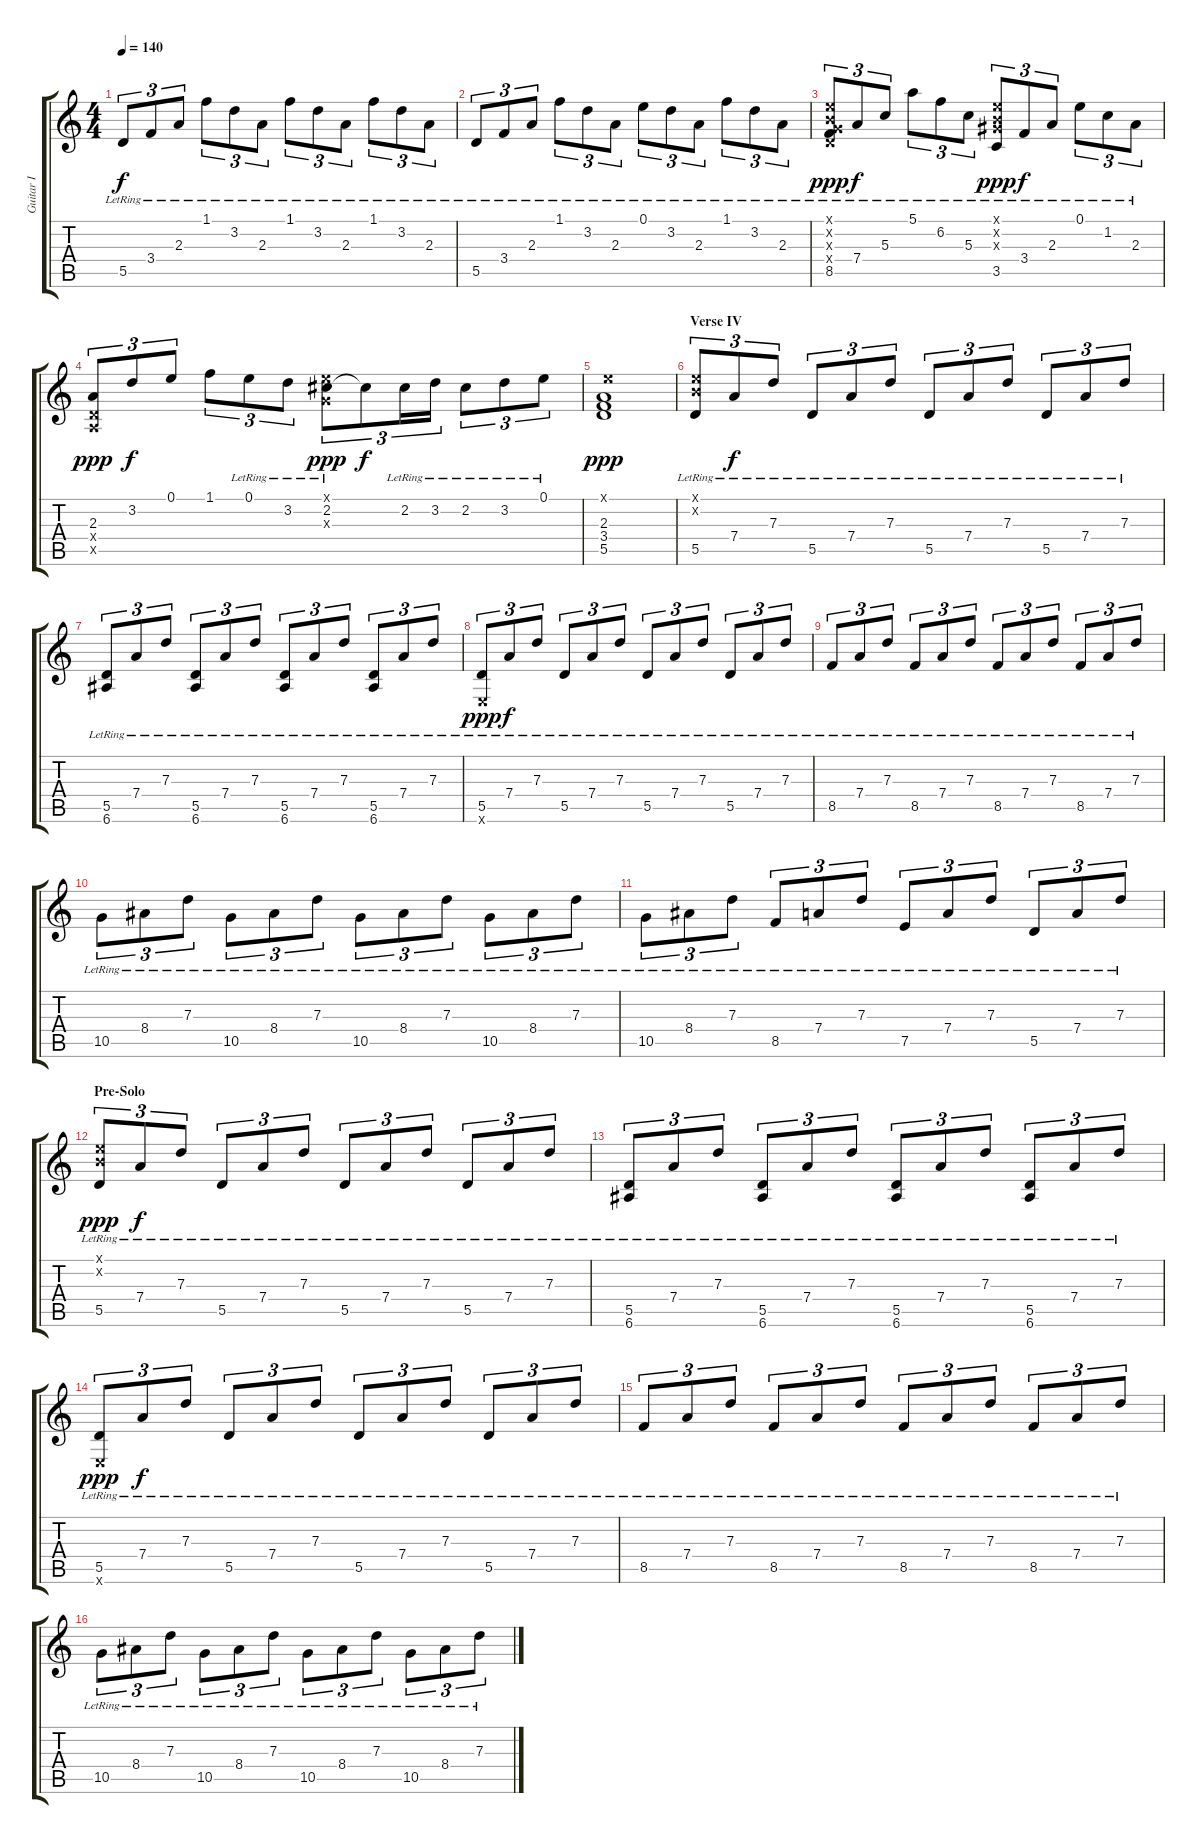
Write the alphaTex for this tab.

\track ("Guitar I" "Guitar I") {instrument distortionguitar}
\staff {score tabs}
\tuning (E4 B3 G3 D3 A2 E2) {hide}
\ts (4 4)
\tempo 140
\clef g2
\ks c
5.5{lr}.8{tu (3 2) dy f} 3.4{lr}.8{tu (3 2)} 2.3{lr}.8{tu (3 2)} 1.1{lr}.8{tu (3 2)} 3.2{lr}.8{tu (3 2)} 2.3{lr}.8{tu (3 2)} 1.1{lr}.8{tu (3 2)} 3.2{lr}.8{tu (3 2)} 2.3{lr}.8{tu (3 2)} 1.1{lr}.8{tu (3 2)} 3.2{lr}.8{tu (3 2)} 2.3{lr}.8{tu (3 2)} |
5.5{lr}.8{tu (3 2)} 3.4{lr}.8{tu (3 2)} 2.3{lr}.8{tu (3 2)} 1.1{lr}.8{tu (3 2)} 3.2{lr}.8{tu (3 2)} 2.3{lr}.8{tu (3 2)} 0.1{lr}.8{tu (3 2)} 3.2{lr}.8{tu (3 2)} 2.3{lr}.8{tu (3 2)} 1.1{lr}.8{tu (3 2)} 3.2{lr}.8{tu (3 2)} 2.3{lr}.8{tu (3 2)} |
(0.1{x} 0.2{x} 0.3{x} 0.4{x} 8.5{lr}).8{tu (3 2) dy ppp} 7.4{lr}.8{tu (3 2) dy f} 5.3{lr}.8{tu (3 2)} 5.1{lr}.8{tu (3 2)} 6.2{lr}.8{tu (3 2)} 5.3{lr}.8{tu (3 2)} (0.1{x} 0.2{x} 1.3{x} 3.5{lr}).8{tu (3 2) dy ppp} 3.4{lr}.8{tu (3 2) dy f} 2.3{lr}.8{tu (3 2)} 0.1{lr}.8{tu (3 2)} 1.2{lr}.8{tu (3 2)} 2.3{lr}.8{tu (3 2)} |
(2.3 0.4{x} 0.5{x}).8{tu (3 2) dy ppp} 3.2.8{tu (3 2) dy f} 0.1.8{tu (3 2)} 1.1.8{tu (3 2)} 0.1{lr}.8{tu (3 2)} 3.2{lr}.8{tu (3 2)} (0.1{x} 2.2{lr} 0.3{x}).8{tu (3 2) dy ppp} 2.2{t}.8{tu (3 2) dy f} 2.2{lr}.16{tu (3 2)} 3.2{lr}.16{tu (3 2)} 2.2{lr}.8{tu (3 2)} 3.2{lr}.8{tu (3 2)} 0.1{lr}.8{tu (3 2)} |
(0.1{x} 2.3 3.4 5.5).1{dy ppp instrument distortionguitar} |
\section ("" "Verse IV")
(0.1{x} 0.2{x} 5.5{lr}).8{tu (3 2)} 7.4{lr}.8{tu (3 2) dy f} 7.3{lr}.8{tu (3 2)} 5.5{lr}.8{tu (3 2)} 7.4{lr}.8{tu (3 2)} 7.3{lr}.8{tu (3 2)} 5.5{lr}.8{tu (3 2)} 7.4{lr}.8{tu (3 2)} 7.3{lr}.8{tu (3 2)} 5.5{lr}.8{tu (3 2)} 7.4{lr}.8{tu (3 2)} 7.3{lr}.8{tu (3 2)} |
(5.5{lr} 6.6{lr}).8{tu (3 2)} 7.4{lr}.8{tu (3 2)} 7.3{lr}.8{tu (3 2)} (5.5{lr} 6.6{lr}).8{tu (3 2)} 7.4{lr}.8{tu (3 2)} 7.3{lr}.8{tu (3 2)} (5.5{lr} 6.6{lr}).8{tu (3 2)} 7.4{lr}.8{tu (3 2)} 7.3{lr}.8{tu (3 2)} (5.5{lr} 6.6{lr}).8{tu (3 2)} 7.4{lr}.8{tu (3 2)} 7.3{lr}.8{tu (3 2)} |
(5.5{lr} 0.6{x}).8{tu (3 2) dy ppp} 7.4{lr}.8{tu (3 2) dy f} 7.3{lr}.8{tu (3 2)} 5.5{lr}.8{tu (3 2)} 7.4{lr}.8{tu (3 2)} 7.3{lr}.8{tu (3 2)} 5.5{lr}.8{tu (3 2)} 7.4{lr}.8{tu (3 2)} 7.3{lr}.8{tu (3 2)} 5.5{lr}.8{tu (3 2)} 7.4{lr}.8{tu (3 2)} 7.3{lr}.8{tu (3 2)} |
8.5{lr}.8{tu (3 2)} 7.4{lr}.8{tu (3 2)} 7.3{lr}.8{tu (3 2)} 8.5{lr}.8{tu (3 2)} 7.4{lr}.8{tu (3 2)} 7.3{lr}.8{tu (3 2)} 8.5{lr}.8{tu (3 2)} 7.4{lr}.8{tu (3 2)} 7.3{lr}.8{tu (3 2)} 8.5{lr}.8{tu (3 2)} 7.4{lr}.8{tu (3 2)} 7.3{lr}.8{tu (3 2)} |
10.5{lr}.8{tu (3 2)} 8.4{lr}.8{tu (3 2)} 7.3{lr}.8{tu (3 2)} 10.5{lr}.8{tu (3 2)} 8.4{lr}.8{tu (3 2)} 7.3{lr}.8{tu (3 2)} 10.5{lr}.8{tu (3 2)} 8.4{lr}.8{tu (3 2)} 7.3{lr}.8{tu (3 2)} 10.5{lr}.8{tu (3 2)} 8.4{lr}.8{tu (3 2)} 7.3{lr}.8{tu (3 2)} |
10.5{lr}.8{tu (3 2)} 8.4{lr}.8{tu (3 2)} 7.3{lr}.8{tu (3 2)} 8.5{lr}.8{tu (3 2)} 7.4{lr}.8{tu (3 2)} 7.3{lr}.8{tu (3 2)} 7.5{lr}.8{tu (3 2)} 7.4{lr}.8{tu (3 2)} 7.3{lr}.8{tu (3 2)} 5.5{lr}.8{tu (3 2)} 7.4{lr}.8{tu (3 2)} 7.3{lr}.8{tu (3 2)} |
\section ("" "Pre-Solo")
(0.1{x} 0.2{x} 5.5{lr}).8{tu (3 2) dy ppp} 7.4{lr}.8{tu (3 2) dy f} 7.3{lr}.8{tu (3 2)} 5.5{lr}.8{tu (3 2)} 7.4{lr}.8{tu (3 2)} 7.3{lr}.8{tu (3 2)} 5.5{lr}.8{tu (3 2)} 7.4{lr}.8{tu (3 2)} 7.3{lr}.8{tu (3 2)} 5.5{lr}.8{tu (3 2)} 7.4{lr}.8{tu (3 2)} 7.3{lr}.8{tu (3 2)} |
(5.5{lr} 6.6{lr}).8{tu (3 2)} 7.4{lr}.8{tu (3 2)} 7.3{lr}.8{tu (3 2)} (5.5{lr} 6.6{lr}).8{tu (3 2)} 7.4{lr}.8{tu (3 2)} 7.3{lr}.8{tu (3 2)} (5.5{lr} 6.6{lr}).8{tu (3 2)} 7.4{lr}.8{tu (3 2)} 7.3{lr}.8{tu (3 2)} (5.5{lr} 6.6{lr}).8{tu (3 2)} 7.4{lr}.8{tu (3 2)} 7.3{lr}.8{tu (3 2)} |
(5.5{lr} 0.6{x}).8{tu (3 2) dy ppp} 7.4{lr}.8{tu (3 2) dy f} 7.3{lr}.8{tu (3 2)} 5.5{lr}.8{tu (3 2)} 7.4{lr}.8{tu (3 2)} 7.3{lr}.8{tu (3 2)} 5.5{lr}.8{tu (3 2)} 7.4{lr}.8{tu (3 2)} 7.3{lr}.8{tu (3 2)} 5.5{lr}.8{tu (3 2)} 7.4{lr}.8{tu (3 2)} 7.3{lr}.8{tu (3 2)} |
8.5{lr}.8{tu (3 2)} 7.4{lr}.8{tu (3 2)} 7.3{lr}.8{tu (3 2)} 8.5{lr}.8{tu (3 2)} 7.4{lr}.8{tu (3 2)} 7.3{lr}.8{tu (3 2)} 8.5{lr}.8{tu (3 2)} 7.4{lr}.8{tu (3 2)} 7.3{lr}.8{tu (3 2)} 8.5{lr}.8{tu (3 2)} 7.4{lr}.8{tu (3 2)} 7.3{lr}.8{tu (3 2)} |
10.5{lr}.8{tu (3 2)} 8.4{lr}.8{tu (3 2)} 7.3{lr}.8{tu (3 2)} 10.5{lr}.8{tu (3 2)} 8.4{lr}.8{tu (3 2)} 7.3{lr}.8{tu (3 2)} 10.5{lr}.8{tu (3 2)} 8.4{lr}.8{tu (3 2)} 7.3{lr}.8{tu (3 2)} 10.5{lr}.8{tu (3 2)} 8.4{lr}.8{tu (3 2)} 7.3{lr}.8{tu (3 2)}
